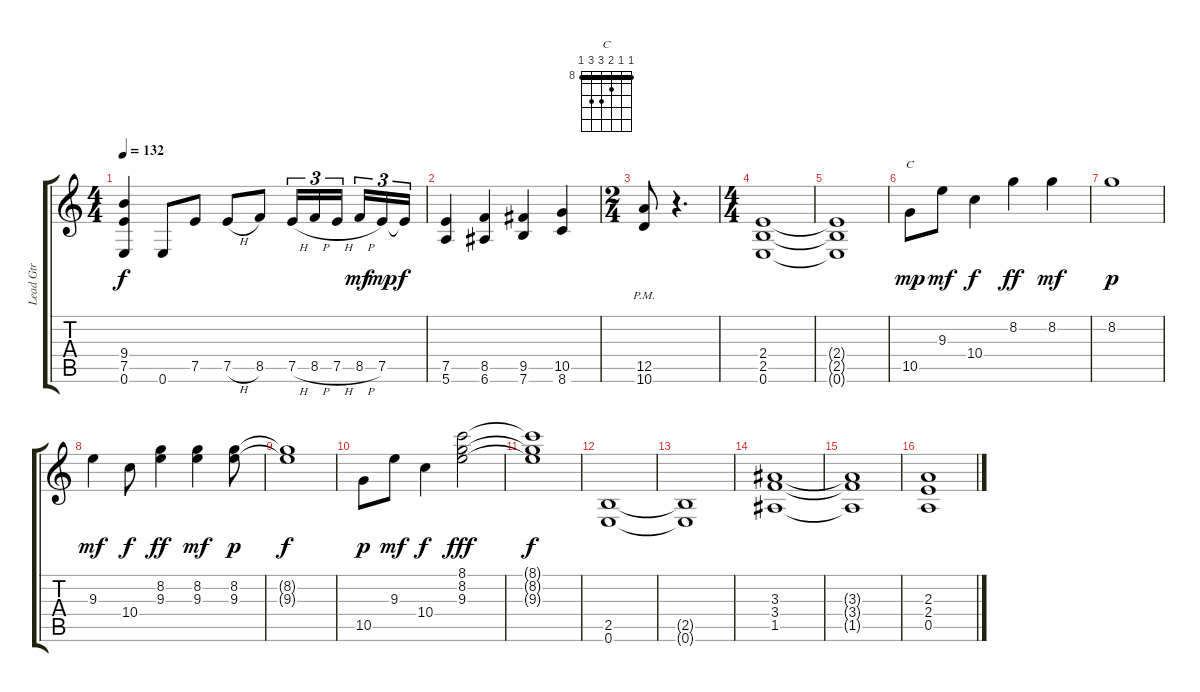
\track ("Lead Gtr" "Lead Gtr") {instrument distortionguitar}
\staff {score tabs}
\tuning (E4 B3 G3 D3 A2 E2) {hide}
\chord ("C" 8 8 9 10 10 8) {firstfret 8 barre 8}
\ts (4 4)
\tempo 132
\clef g2
\ks c
(9.4 7.5 0.6).4{dy f} 0.6.8 7.5.8 7.5{h}.8 8.5.8 7.5{h}.16{tu (3 2)} 8.5{h}.16{tu (3 2)} 7.5{h}.16{tu (3 2)} 8.5{h}.16{tu (3 2) dy mf} 7.5.16{tu (3 2) dy mp} 7.5{t}.16{tu (3 2) dy f} |
(7.5 5.6).4 (8.5 6.6).4 (9.5 7.6).4 (10.5 8.6).4 |
\ts (2 4)
(12.5{pm} 10.6{pm}).8 r.4{d} |
\ts (4 4)
(2.4 2.5 0.6).1 |
(2.4{t} 2.5{t} 0.6{t}).1 |
10.5.8{ch "C" dy mp} 9.3.8{dy mf} 10.4.4{dy f} 8.2.4{dy ff} 8.2.4{dy mf} |
8.2.1{dy p} |
9.3.4{dy mf} 10.4.8{dy f} (8.2 9.3).4{dy ff} (8.2 9.3).4{dy mf} (8.2 9.3).8{dy p} |
(8.2{t} 9.3{t}).1{dy f} |
10.5.8{dy p} 9.3.8{dy mf} 10.4.4{dy f} (8.1 8.2 9.3).2{dy fff} |
(8.1{t} 8.2{t} 9.3{t}).1{dy f} |
(2.5 0.6).1 |
(2.5{t} 0.6{t}).1 |
(3.3 3.4 1.5).1 |
(3.3{t} 3.4{t} 1.5{t}).1 |
(2.3 2.4 0.5).1
